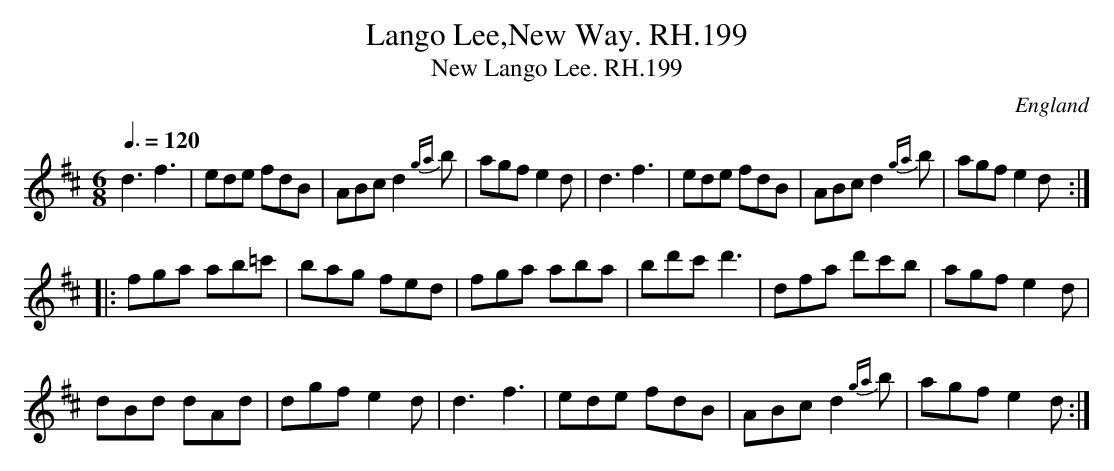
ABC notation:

X:1
T:Lango Lee,New Way. RH.199
T:New Lango Lee. RH.199
O:England
M:6/8
L:1/8
Q:3/8=120
K:D
d3 f3|ede fdB|ABc d2{ga}b|agf e2d|\
d3 f3|ede fdB|ABc d2{ga}b|agf e2d:|
|:fga ab=c'|bag fed|fga aba|bd'c' d'3|\
dfa d'c'b|agf e2d|
dBd dAd|dgf e2d|\
d3 f3|ede fdB|ABc d2{ga}b|agf e2d:|
